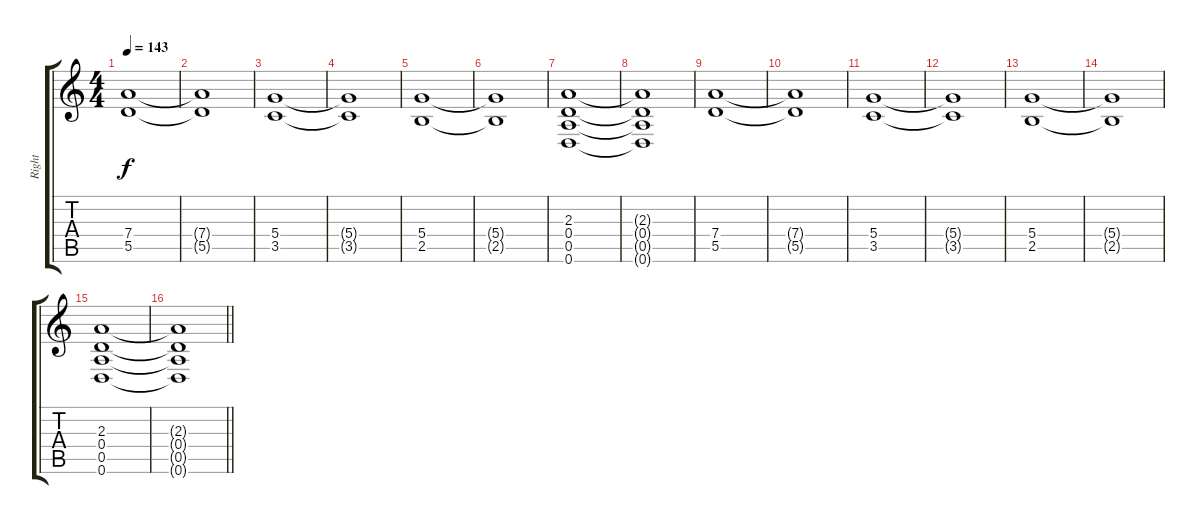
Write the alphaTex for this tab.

\track ("Right" "Right") {instrument overdrivenguitar}
\staff {score tabs}
\tuning (E4 B3 G3 D3 A2 D2) {hide}
\ts (4 4)
\tempo 143
\clef g2
\ks c
(7.4 5.5).1{dy f} |
(7.4{t} 5.5{t}).1 |
(5.4 3.5).1 |
(5.4{t} 3.5{t}).1 |
(5.4 2.5).1 |
(5.4{t} 2.5{t}).1 |
(2.3 0.4 0.5 0.6).1 |
(2.3{t} 0.4{t} 0.5{t} 0.6{t}).1 |
(7.4 5.5).1 |
(7.4{t} 5.5{t}).1 |
(5.4 3.5).1 |
(5.4{t} 3.5{t}).1 |
(5.4 2.5).1 |
(5.4{t} 2.5{t}).1 |
(2.3 0.4 0.5 0.6).1 |
\barLineRight lightlight
(2.3{t} 0.4{t} 0.5{t} 0.6{t}).1
